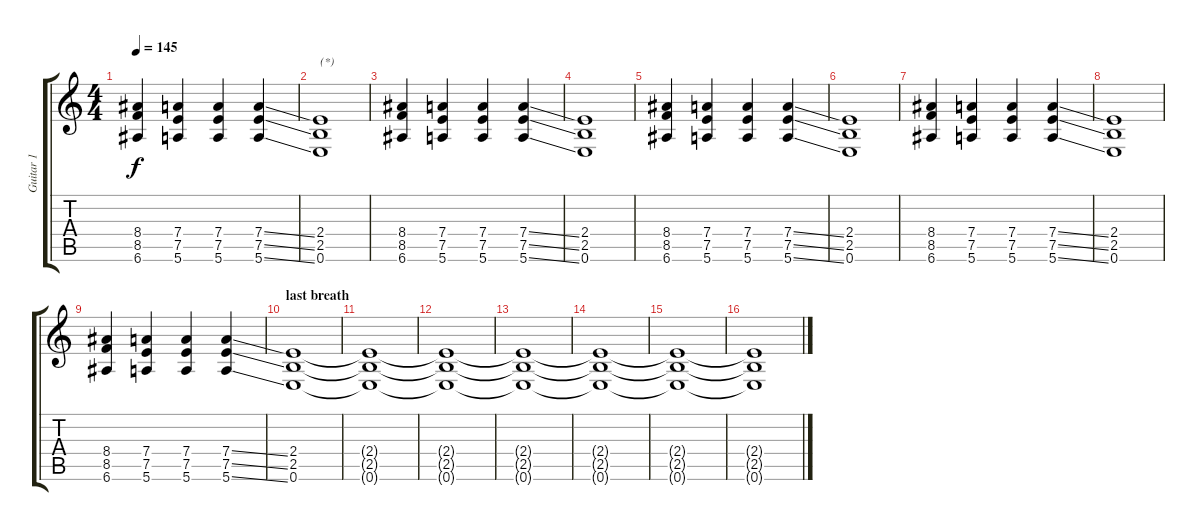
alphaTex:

\track ("Guitar 1" "Guitar 1") {instrument distortionguitar}
\staff {score tabs}
\tuning (E4 B3 G3 D3 A2 E2) {hide}
\ts (4 4)
\tempo 145
\clef g2
\ks c
(8.4 8.5 6.6).4{dy f} (7.4 7.5 5.6).4 (7.4 7.5 5.6).4 (7.4{ss} 7.5{ss} 5.6{ss}).4 |
(2.4 2.5 0.6).1{txt "(*)"} |
(8.4 8.5 6.6).4 (7.4 7.5 5.6).4 (7.4 7.5 5.6).4 (7.4{ss} 7.5{ss} 5.6{ss}).4 |
(2.4 2.5 0.6).1 |
(8.4 8.5 6.6).4 (7.4 7.5 5.6).4 (7.4 7.5 5.6).4 (7.4{ss} 7.5{ss} 5.6{ss}).4 |
(2.4 2.5 0.6).1 |
(8.4 8.5 6.6).4 (7.4 7.5 5.6).4 (7.4 7.5 5.6).4 (7.4{ss} 7.5{ss} 5.6{ss}).4 |
(2.4 2.5 0.6).1 |
(8.4 8.5 6.6).4 (7.4 7.5 5.6).4 (7.4 7.5 5.6).4 (7.4{ss} 7.5{ss} 5.6{ss}).4 |
\section ("" "last breath")
(2.4 2.5 0.6).1 |
(2.4{t} 2.5{t} 0.6{t}).1 |
(2.4{t} 2.5{t} 0.6{t}).1 |
(2.4{t} 2.5{t} 0.6{t}).1 |
(2.4{t} 2.5{t} 0.6{t}).1{volume 0} |
(2.4{t} 2.5{t} 0.6{t}).1 |
(2.4{t} 2.5{t} 0.6{t}).1
